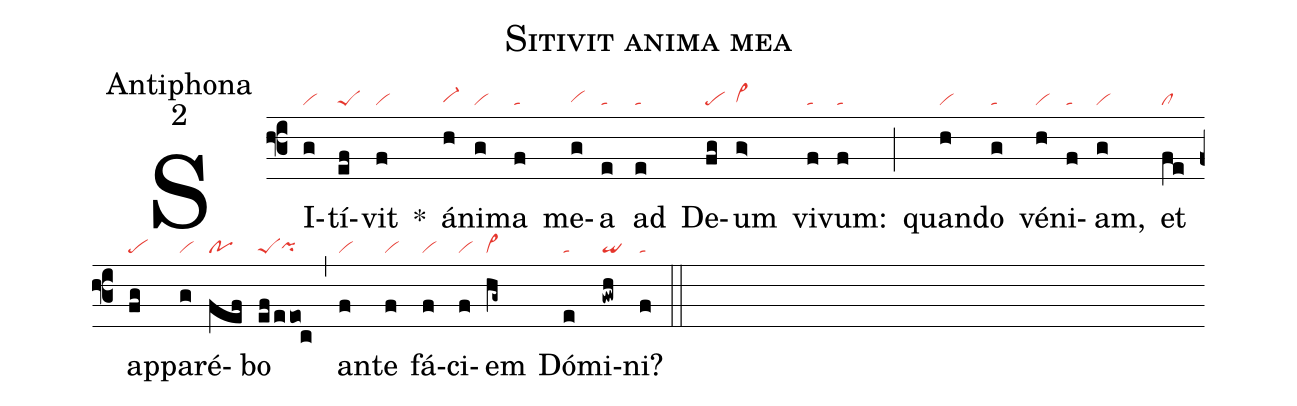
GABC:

name: Sitivit anima mea;
office-part: Antiphona;
mode: 2;
nabc-lines: 1;
%%
(f3)
SI(g|vi)tí(ef|peS)vit(f|vi) *()
á(h|vi-hg)ni(g|vi)ma(f|ta) me(g|vihg)a(e|ta) ad(e|ta) De(fg|pe)um(g>|vi>hg) vi(f|ta)vum:(f|ta) (;)
quan(h|vi)do(g|ta) vé(h|vi)ni(f|ta)am,(g|vi) et(fe|cl) ap(fg|pe)pa(g|vi)ré(fef|po)bo(ef/eeo!c|peSpihg) (,)
an(f|vi)te(f|vi) fá(f|vi)ci(f|vi)em(hg~|vi>) Dó(e|ta)mi(gwh|qi)ni?(f|ta) (::)
